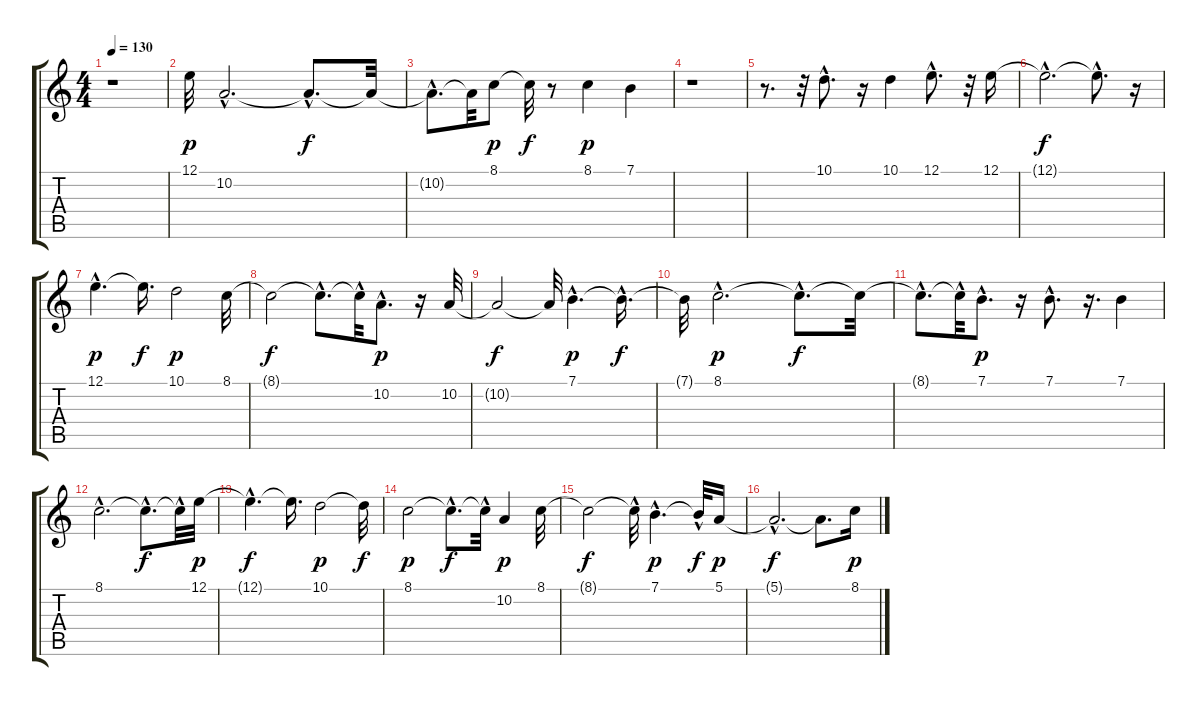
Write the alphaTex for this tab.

\track "" {instrument stringensemble2}
\staff {score tabs}
\tuning (E4 B3 G3 D3 A2 E2) {hide}
\ts (4 4)
\tempo 130
\clef g2
\ks c
r.1{dy p} |
12.1.32 10.2{hac}.2{d} 10.2{hac t}.8{d dy f} 10.2{t}.32 |
10.2{hac t}.8{d} 10.2{t}.32 8.1.8{dy p} 8.1{t}.32{dy f} r.8 8.1.4{dy p} 7.1.4 |
r.1 |
r.8{d} r.32 10.1{hac}.8{d} r.16 10.1.4 12.1{hac}.8{d} r.32 12.1.16 |
12.1{hac t}.2{d dy f} 12.1{hac t}.8{d} r.16 |
12.1{hac}.4{d dy p} 12.1{t}.16{d dy f} 10.1.2{dy p} 8.1.32 |
8.1{t}.2{dy f} 8.1{hac t}.8{d} 8.1{hac t}.32 10.2{hac}.8{d dy p} r.16 10.2.32 |
10.2{t}.2{dy f} 10.2{t}.32 7.1{hac}.4{d dy p} 7.1{hac t}.16{d dy f} |
7.1{t}.32 8.1{hac}.2{d dy p} 8.1{hac t}.8{d dy f} 8.1{t}.32 |
8.1{hac t}.8{d} 8.1{hac t}.32 7.1{hac}.8{d dy p} r.16 7.1{hac}.8{d} r.16{d} 7.1.4 |
8.1{hac}.2{d} 8.1{hac t}.8{d dy f} 8.1{hac t}.32 12.1.32{dy p} |
12.1{hac t}.4{d dy f} 12.1{t}.16{d} 10.1.2{dy p} 10.1{t}.32{dy f} |
8.1.2{dy p} 8.1{hac t}.8{d dy f} 8.1{hac t}.32 10.2.4{dy p} 8.1.32 |
8.1{t}.2{dy f} 8.1{hac t}.32 7.1{hac}.4{d dy p} 7.1{hac t}.32{dy f} 5.1.16{dy p} |
5.1{hac t}.2{d dy f} 5.1{t}.8{d} 8.1.16{dy p}
